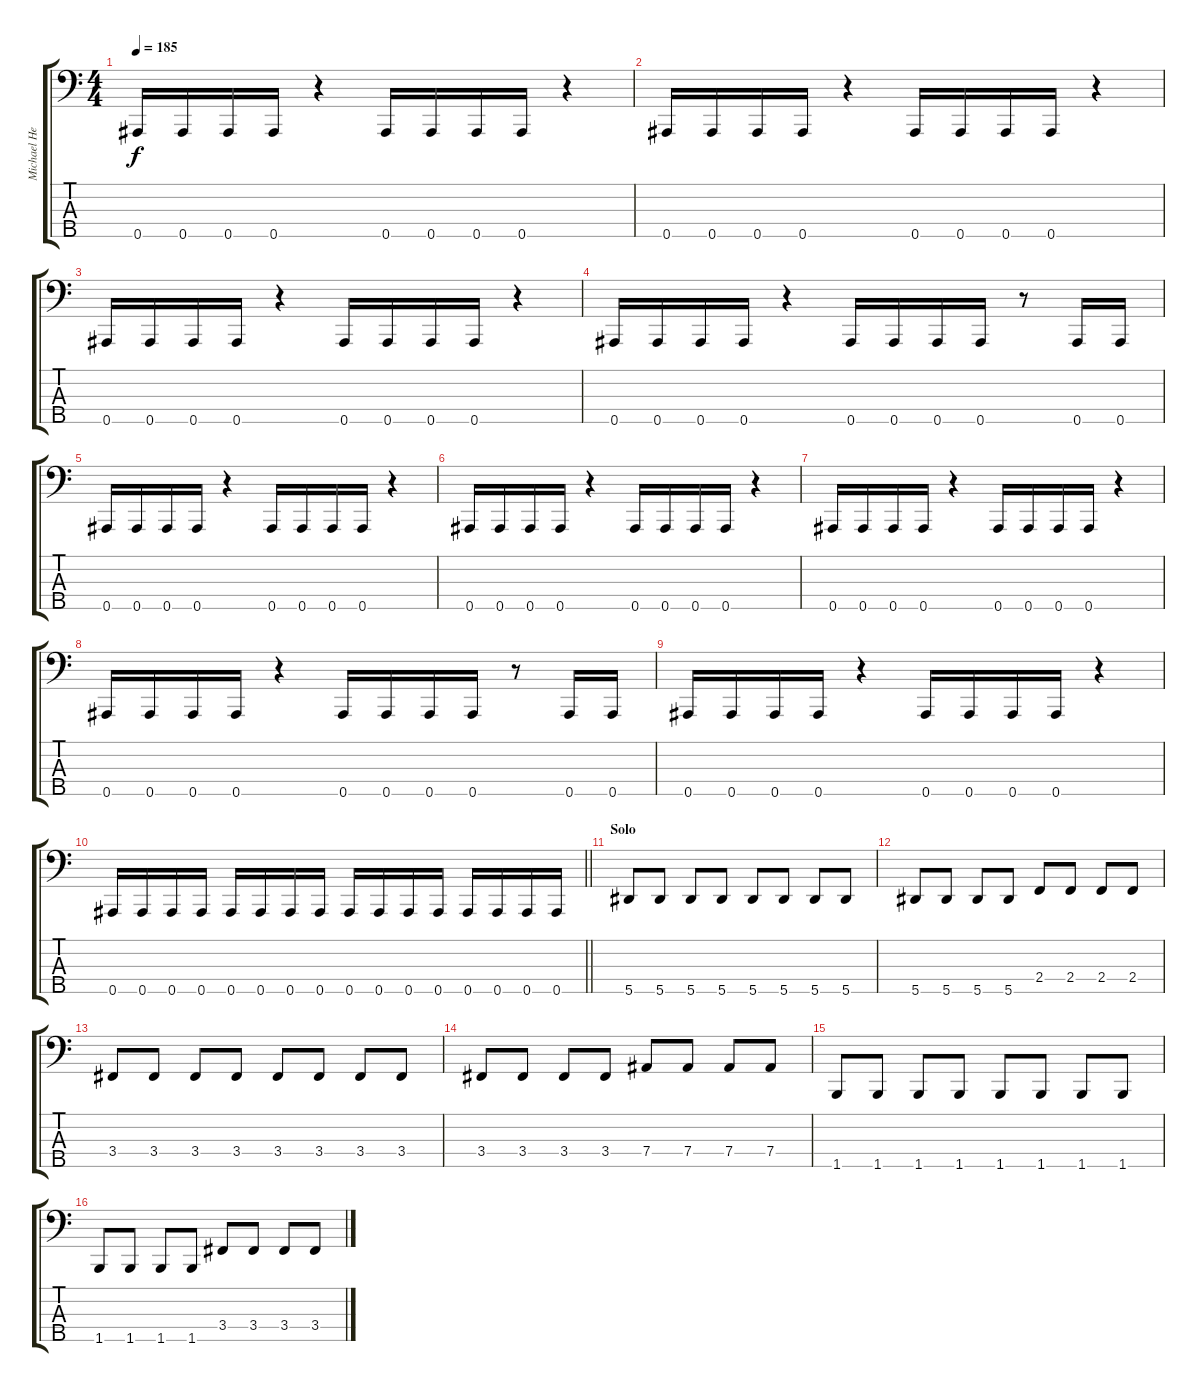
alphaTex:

\track ("Michael Hedlund" "Michael He") {instrument electricbassfinger}
\staff {score tabs}
\tuning (Gb2 Db2 Ab1 Eb1 Bb0) {hide}
\ts (4 4)
\tempo 185
\clef f4
\ks c
0.5.16{dy f} 0.5.16 0.5.16 0.5.16 r.4 0.5.16 0.5.16 0.5.16 0.5.16 r.4 |
0.5.16 0.5.16 0.5.16 0.5.16 r.4 0.5.16 0.5.16 0.5.16 0.5.16 r.4 |
0.5.16 0.5.16 0.5.16 0.5.16 r.4 0.5.16 0.5.16 0.5.16 0.5.16 r.4 |
0.5.16 0.5.16 0.5.16 0.5.16 r.4 0.5.16 0.5.16 0.5.16 0.5.16 r.8 0.5.16 0.5.16 |
0.5.16 0.5.16 0.5.16 0.5.16 r.4 0.5.16 0.5.16 0.5.16 0.5.16 r.4 |
0.5.16 0.5.16 0.5.16 0.5.16 r.4 0.5.16 0.5.16 0.5.16 0.5.16 r.4 |
0.5.16 0.5.16 0.5.16 0.5.16 r.4 0.5.16 0.5.16 0.5.16 0.5.16 r.4 |
0.5.16 0.5.16 0.5.16 0.5.16 r.4 0.5.16 0.5.16 0.5.16 0.5.16 r.8 0.5.16 0.5.16 |
0.5.16 0.5.16 0.5.16 0.5.16 r.4 0.5.16 0.5.16 0.5.16 0.5.16 r.4 |
\barLineRight lightlight
0.5.16 0.5.16 0.5.16 0.5.16 0.5.16 0.5.16 0.5.16 0.5.16 0.5.16 0.5.16 0.5.16 0.5.16 0.5.16 0.5.16 0.5.16 0.5.16 |
\section ("" "Solo")
5.5.8 5.5.8 5.5.8 5.5.8 5.5.8 5.5.8 5.5.8 5.5.8 |
5.5.8 5.5.8 5.5.8 5.5.8 2.4.8 2.4.8 2.4.8 2.4.8 |
3.4.8 3.4.8 3.4.8 3.4.8 3.4.8 3.4.8 3.4.8 3.4.8 |
3.4.8 3.4.8 3.4.8 3.4.8 7.4.8 7.4.8 7.4.8 7.4.8 |
1.5.8 1.5.8 1.5.8 1.5.8 1.5.8 1.5.8 1.5.8 1.5.8 |
1.5.8 1.5.8 1.5.8 1.5.8 3.4.8 3.4.8 3.4.8 3.4.8
